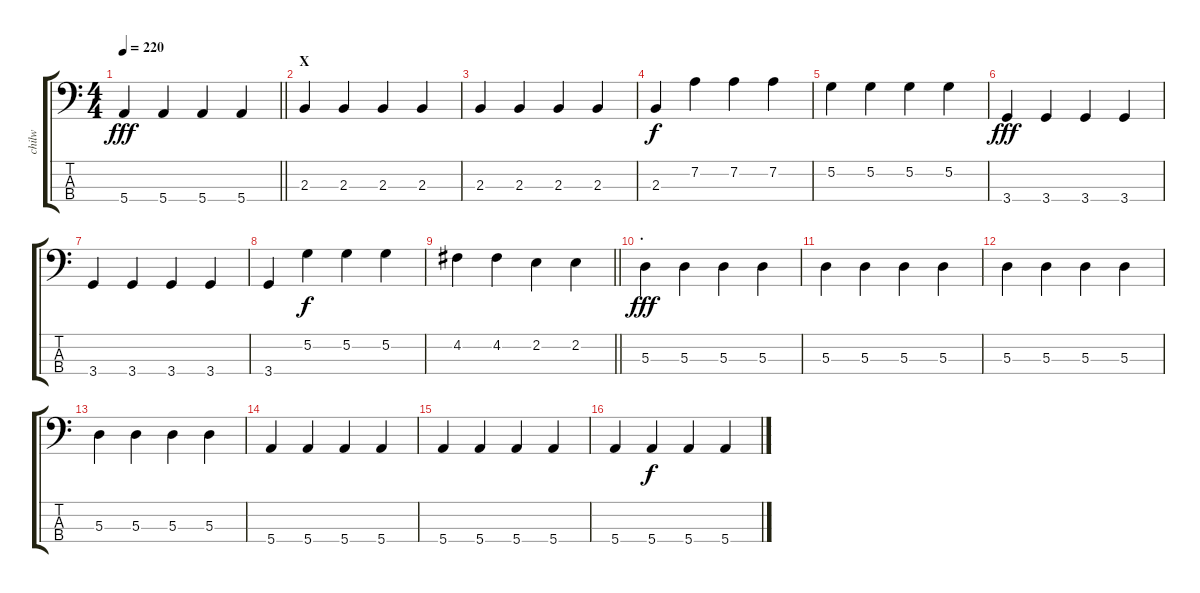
\track ("chilw" "chilw") {instrument electricbasspick}
\staff {score tabs}
\tuning (G2 D2 A1 E1) {hide}
\ts (4 4)
\tempo 220
\clef f4
\barLineRight lightlight
\ks c
5.4.4{dy fff} 5.4.4 5.4.4 5.4.4 |
\section ("" "X")
2.3.4 2.3.4 2.3.4 2.3.4 |
2.3.4 2.3.4 2.3.4 2.3.4 |
2.3.4{dy f} 7.2.4 7.2.4 7.2.4 |
5.2.4 5.2.4 5.2.4 5.2.4 |
3.4.4{dy fff} 3.4.4 3.4.4 3.4.4 |
3.4.4 3.4.4 3.4.4 3.4.4 |
3.4.4 5.2.4{dy f} 5.2.4 5.2.4 |
\barLineRight lightlight
4.2.4 4.2.4 2.2.4 2.2.4 |
\section ("" ".")
5.3.4{dy fff} 5.3.4 5.3.4 5.3.4 |
5.3.4 5.3.4 5.3.4 5.3.4 |
5.3.4 5.3.4 5.3.4 5.3.4 |
5.3.4 5.3.4 5.3.4 5.3.4 |
5.4.4 5.4.4 5.4.4 5.4.4 |
5.4.4 5.4.4 5.4.4 5.4.4 |
5.4.4 5.4.4{dy f} 5.4.4 5.4.4
